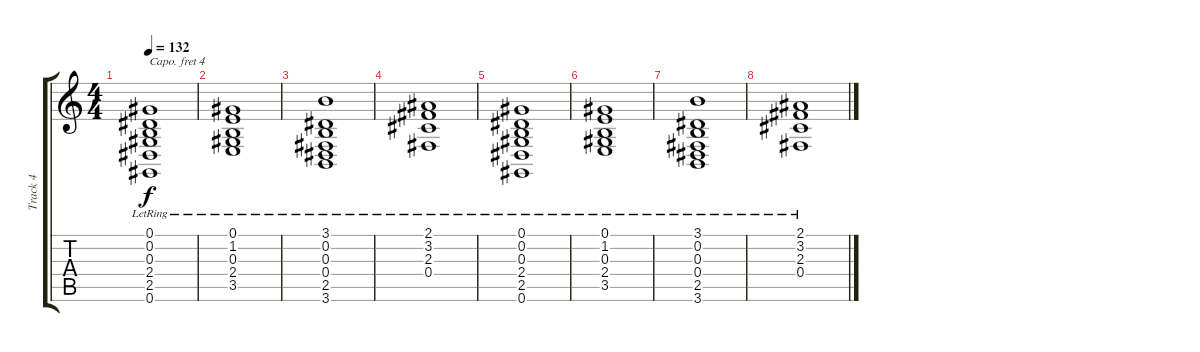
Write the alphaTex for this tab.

\track ("Track 4" "Track 4") {instrument violin}
\staff {score tabs}
\capo 4
\tuning (E4 B3 G3 D3 A2 E2) {hide}
\ts (4 4)
\tempo 132
\clef g2
\ks c
(0.1{lr} 0.2{lr} 0.3{lr} 2.4{lr} 2.5{lr} 0.6{lr}).1{dy f} |
(0.1{lr} 1.2{lr} 0.3{lr} 2.4{lr} 3.5{lr}).1 |
(3.1{lr} 0.2{lr} 0.3{lr} 0.4{lr} 2.5{lr} 3.6{lr}).1 |
(2.1{lr} 3.2{lr} 2.3{lr} 0.4{lr}).1 |
(0.1{lr} 0.2{lr} 0.3{lr} 2.4{lr} 2.5{lr} 0.6{lr}).1 |
(0.1{lr} 1.2{lr} 0.3{lr} 2.4{lr} 3.5{lr}).1 |
(3.1{lr} 0.2{lr} 0.3{lr} 0.4{lr} 2.5{lr} 3.6{lr}).1 |
(2.1{lr} 3.2{lr} 2.3{lr} 0.4{lr}).1
